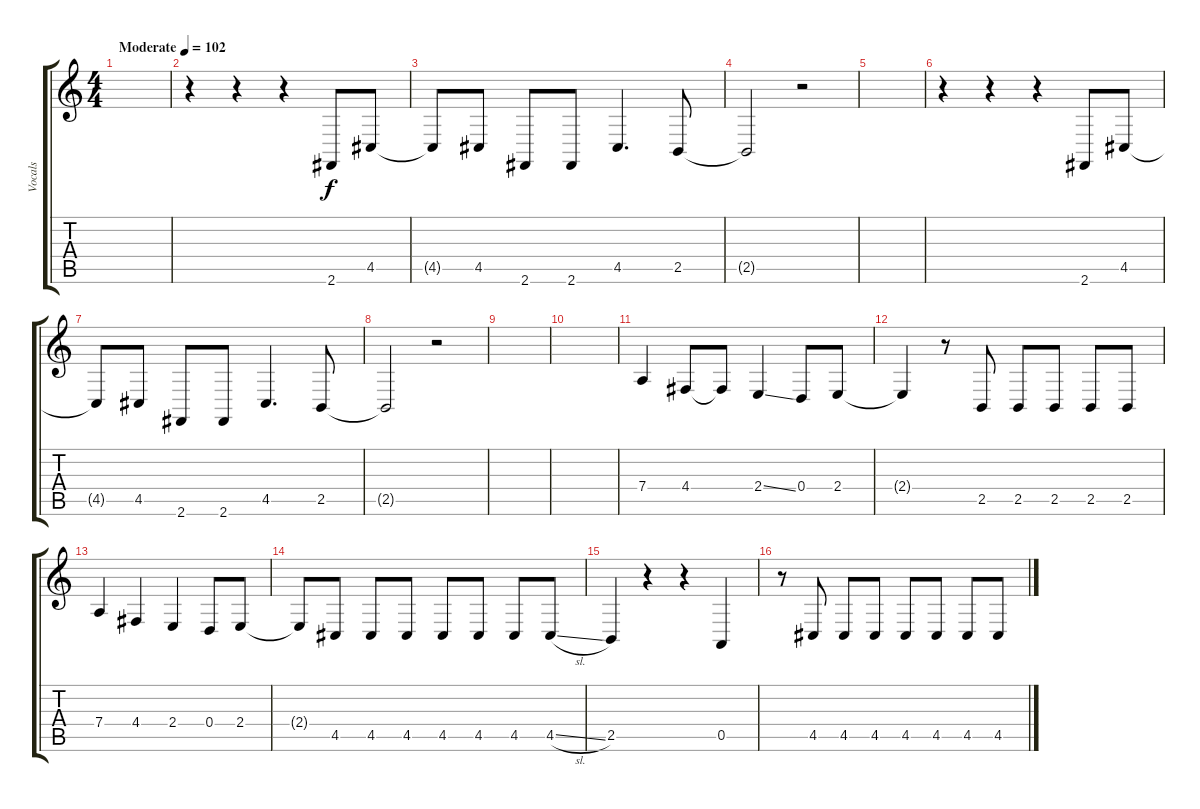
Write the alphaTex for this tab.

\track ("Vocals" "Vocals") {instrument trumpet}
\staff {score tabs}
\tuning (E4 B3 G3 D3 A2 E2) {hide}
\ts (4 4)
\tempo (102 "Moderate")
\clef g2
\ks c
|
r.4 r.4 r.4 2.6.8 4.5.8 |
4.5{t}.8 4.5.8 2.6.8 2.6.8 4.5.4{d} 2.5.8 |
2.5{t}.2 r.2 |
|
r.4 r.4 r.4 2.6.8 4.5.8 |
4.5{t}.8 4.5.8 2.6.8 2.6.8 4.5.4{d} 2.5.8 |
2.5{t}.2 r.2 |
|
|
7.4.4 4.4.8 4.4{t}.8 2.4{ss}.4 0.4.8 2.4.8 |
2.4{t}.4 r.8 2.5.8 2.5.8 2.5.8 2.5.8 2.5.8 |
7.4.4 4.4.4 2.4.4 0.4.8 2.4.8 |
2.4{t}.8 4.5.8 4.5.8 4.5.8 4.5.8 4.5.8 4.5.8 4.5{sl}.8 |
2.5.4 r.4 r.4 0.5.4 |
r.8 4.5.8 4.5.8 4.5.8 4.5.8 4.5.8 4.5.8 4.5{sl}.8
